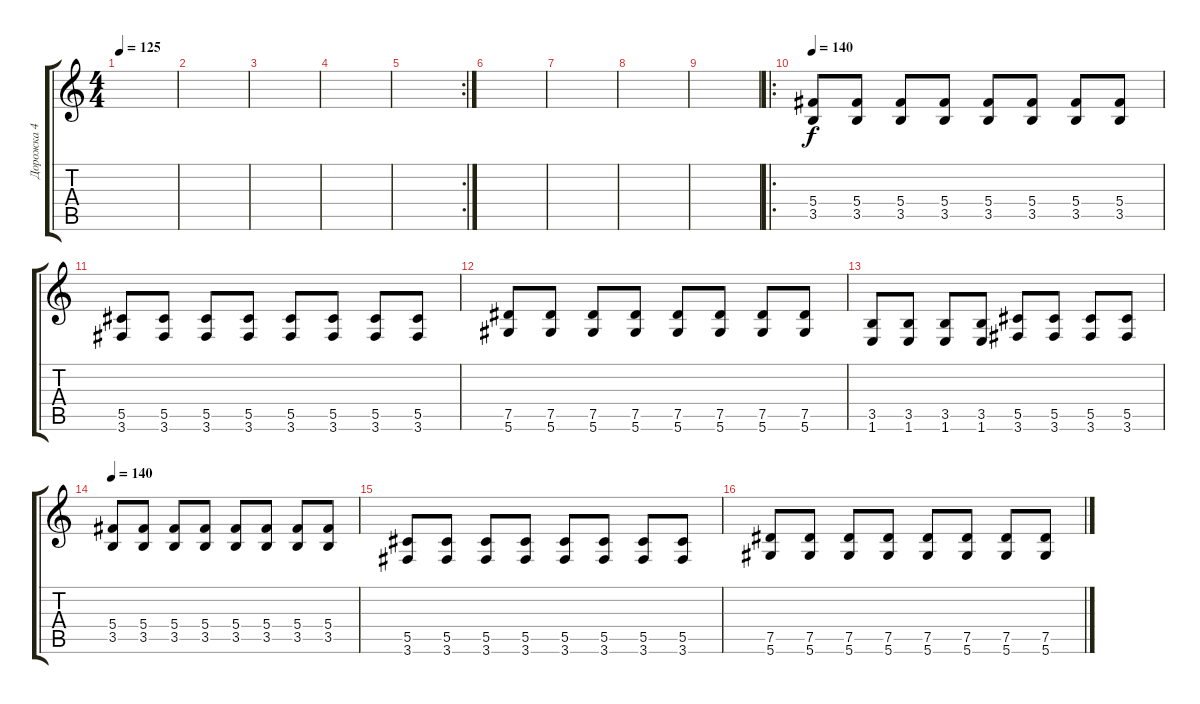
\track ("Дорожка 4" "Дорожка 4") {instrument overdrivenguitar}
\staff {score tabs}
\tuning (Eb4 Bb3 Gb3 Db3 Ab2 Eb2) {hide}
\ts (4 4)
\tempo 125
\clef g2
\ks c
|
|
|
|
\rc 2
|
|
|
|
|
\ro
\tempo 140
(5.4 3.5).8 (5.4 3.5).8 (5.4 3.5).8 (5.4 3.5).8 (5.4 3.5).8 (5.4 3.5).8 (5.4 3.5).8 (5.4 3.5).8 |
(5.5 3.6).8 (5.5 3.6).8 (5.5 3.6).8 (5.5 3.6).8 (5.5 3.6).8 (5.5 3.6).8 (5.5 3.6).8 (5.5 3.6).8 |
(7.5 5.6).8 (7.5 5.6).8 (7.5 5.6).8 (7.5 5.6).8 (7.5 5.6).8 (7.5 5.6).8 (7.5 5.6).8 (7.5 5.6).8 |
(3.5 1.6).8 (3.5 1.6).8 (3.5 1.6).8 (3.5 1.6).8 (5.5 3.6).8 (5.5 3.6).8 (5.5 3.6).8 (5.5 3.6).8 |
\tempo 140
(5.4 3.5).8 (5.4 3.5).8 (5.4 3.5).8 (5.4 3.5).8 (5.4 3.5).8 (5.4 3.5).8 (5.4 3.5).8 (5.4 3.5).8 |
(5.5 3.6).8 (5.5 3.6).8 (5.5 3.6).8 (5.5 3.6).8 (5.5 3.6).8 (5.5 3.6).8 (5.5 3.6).8 (5.5 3.6).8 |
(7.5 5.6).8 (7.5 5.6).8 (7.5 5.6).8 (7.5 5.6).8 (7.5 5.6).8 (7.5 5.6).8 (7.5 5.6).8 (7.5 5.6).8
